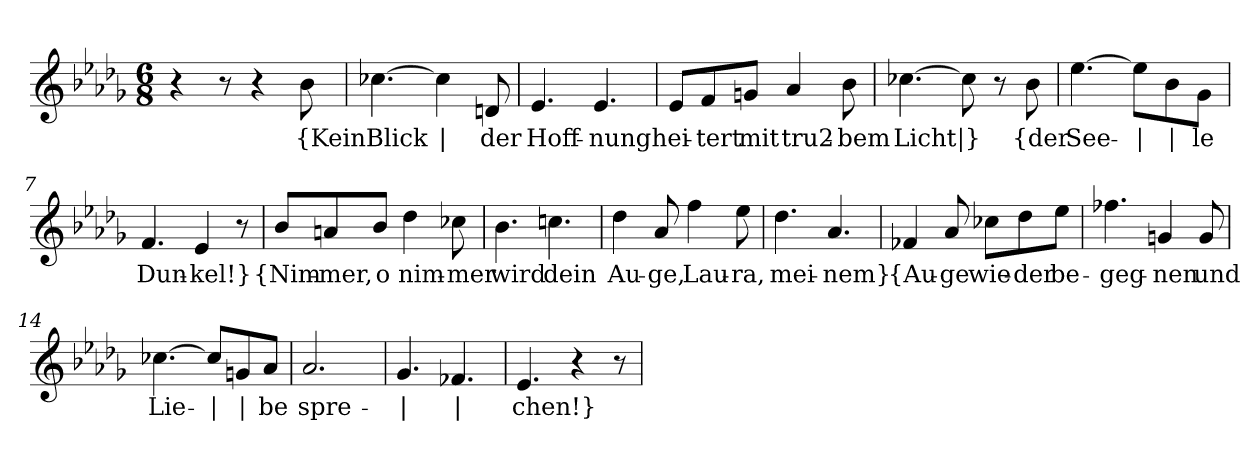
**kern	**text
*part1	*part1
*staff1	*staff1
*clefG2	*
*k[b-e-a-d-g-]	*
*M6/8	*
=1	=1
4r	.
8r	.
4r	.
!	!LO:LY:b
8b-\	{Kein
=2	=2
!	!LO:LY:b
[4.cc-X\	Blick
!	!LO:LY:b
4cc-\]	|
!	!LO:LY:b
8dn/	der
=3	=3
!	!LO:LY:b
4.e-/	Hoff-
!	!LO:LY:b
4.e-/	-nung
=4	=4
!	!LO:LY:b
8e-/L	hei-
!	!LO:LY:b
8f/	-tert
!	!LO:LY:b
8gn/J	mit
!	!LO:LY:b
4a-/	tru2-
!	!LO:LY:b
8b-\	-bem
=5	=5
!	!LO:LY:b
[4.cc-X\	Licht
!	!LO:LY:b
8cc-\]	|}
8r	.
!	!LO:LY:b
8b-\	{der
=6	=6
!	!LO:LY:b
[4.ee-\	See-
!	!LO:LY:b
8ee-\L]	|
!	!LO:LY:b
8b-\	|
!	!LO:LY:b
8g-\J	-le
!!LO:LB:g=z
=7	=7
!	!LO:LY:b
4.f/	Dun-
!	!LO:LY:b
4e-/	-kel!}
8r	.
=8	=8
!	!LO:LY:b
8b-/L	{Nim-
!	!LO:LY:b
8an/	-mer,
!	!LO:LY:b
8b-/J	o
!	!LO:LY:b
4dd-\	nim-
!	!LO:LY:b
8cc-X\	-mer
=9	=9
!	!LO:LY:b
4.b-\	wird
!	!LO:LY:b
4.ccn\	dein
=10	=10
!	!LO:LY:b
4dd-\	Au-
!	!LO:LY:b
8a-/	-ge,
!	!LO:LY:b
4ff\	Lau-
!	!LO:LY:b
8ee-\	-ra,
=11	=11
!	!LO:LY:b
4.dd-\	mei-
!	!LO:LY:b
4.a-/	-nem}
!!LO:LB:g=z
=12	=12
!	!LO:LY:b
4f-X/	{Au-
!	!LO:LY:b
8a-/	-ge
!	!LO:LY:b
8cc-X\L	wie-
!	!LO:LY:b
8dd-\	-der
!	!LO:LY:b
8ee-\J	be-
=13	=13
!	!LO:LY:b
4.ff-X\	-geg-
!	!LO:LY:b
4gn/	-nen
!	!LO:LY:b
8g/	und
=14	=14
!	!LO:LY:b
[4.cc-X\	Lie-
!	!LO:LY:b
8cc-/L]	|
!	!LO:LY:b
8gn/	|
!	!LO:LY:b
8a-/J	-be
=15	=15
!	!LO:LY:b
2.a-/	spre-
=16	=16
!	!LO:LY:b
4.g-/	|
!	!LO:LY:b
4.f-X/	|
=17	=17
!	!LO:LY:b
4.e-/	-chen!}
4r	.
8r	.
=	=
*-	*-
